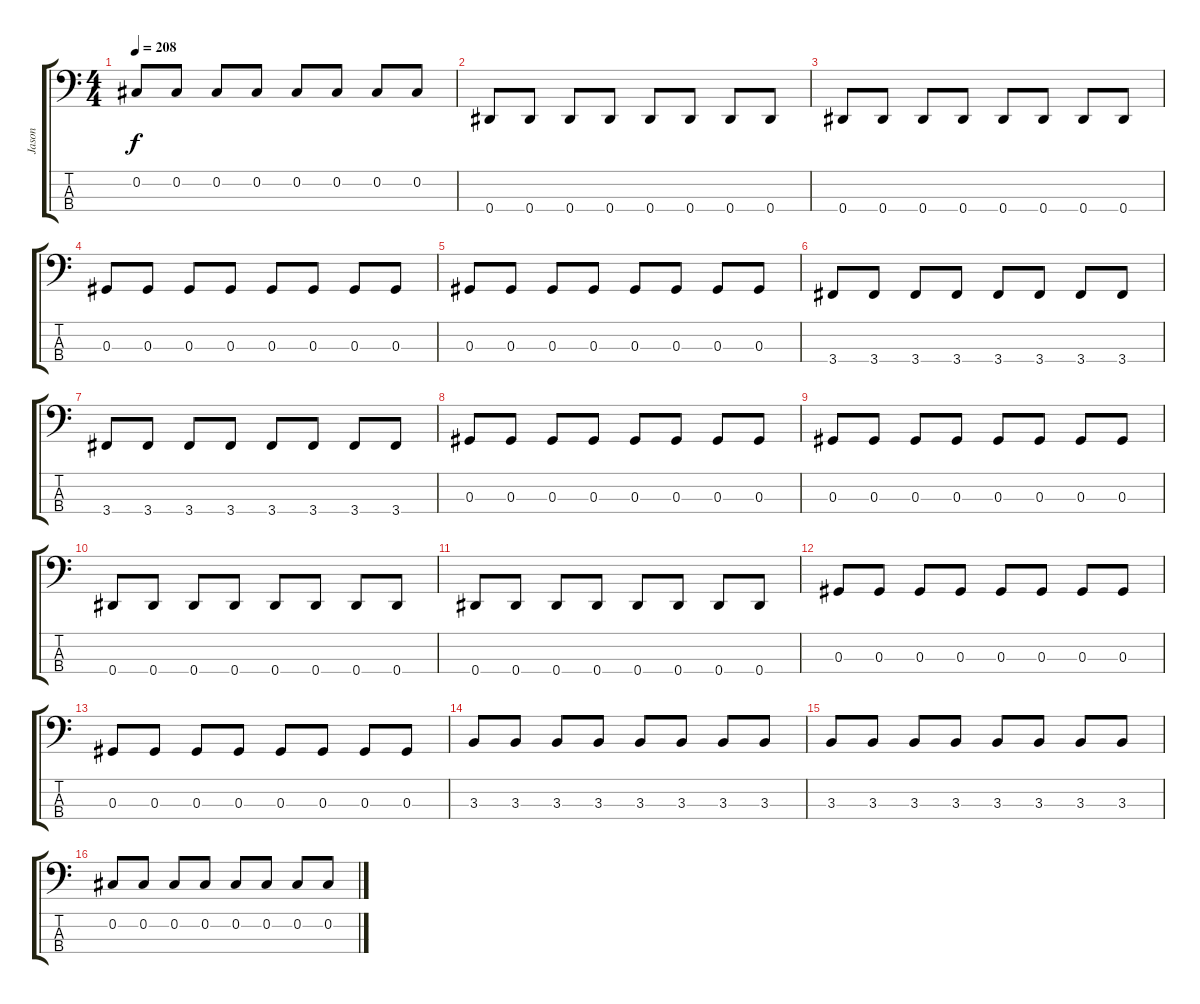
\track ("Jason" "Jason") {instrument electricbasspick}
\staff {score tabs}
\tuning (Gb2 Db2 Ab1 Eb1) {hide}
\ts (4 4)
\tempo 208
\clef f4
\ks c
0.2.8{dy f} 0.2.8 0.2.8 0.2.8 0.2.8 0.2.8 0.2.8 0.2.8 |
0.4.8 0.4.8 0.4.8 0.4.8 0.4.8 0.4.8 0.4.8 0.4.8 |
0.4.8 0.4.8 0.4.8 0.4.8 0.4.8 0.4.8 0.4.8 0.4.8 |
0.3.8 0.3.8 0.3.8 0.3.8 0.3.8 0.3.8 0.3.8 0.3.8 |
0.3.8 0.3.8 0.3.8 0.3.8 0.3.8 0.3.8 0.3.8 0.3.8 |
3.4.8 3.4.8 3.4.8 3.4.8 3.4.8 3.4.8 3.4.8 3.4.8 |
3.4.8 3.4.8 3.4.8 3.4.8 3.4.8 3.4.8 3.4.8 3.4.8 |
0.3.8 0.3.8 0.3.8 0.3.8 0.3.8 0.3.8 0.3.8 0.3.8 |
0.3.8 0.3.8 0.3.8 0.3.8 0.3.8 0.3.8 0.3.8 0.3.8 |
0.4.8 0.4.8 0.4.8 0.4.8 0.4.8 0.4.8 0.4.8 0.4.8 |
0.4.8 0.4.8 0.4.8 0.4.8 0.4.8 0.4.8 0.4.8 0.4.8 |
0.3.8 0.3.8 0.3.8 0.3.8 0.3.8 0.3.8 0.3.8 0.3.8 |
0.3.8 0.3.8 0.3.8 0.3.8 0.3.8 0.3.8 0.3.8 0.3.8 |
3.3.8 3.3.8 3.3.8 3.3.8 3.3.8 3.3.8 3.3.8 3.3.8 |
3.3.8 3.3.8 3.3.8 3.3.8 3.3.8 3.3.8 3.3.8 3.3.8 |
0.2.8 0.2.8 0.2.8 0.2.8 0.2.8 0.2.8 0.2.8 0.2.8
